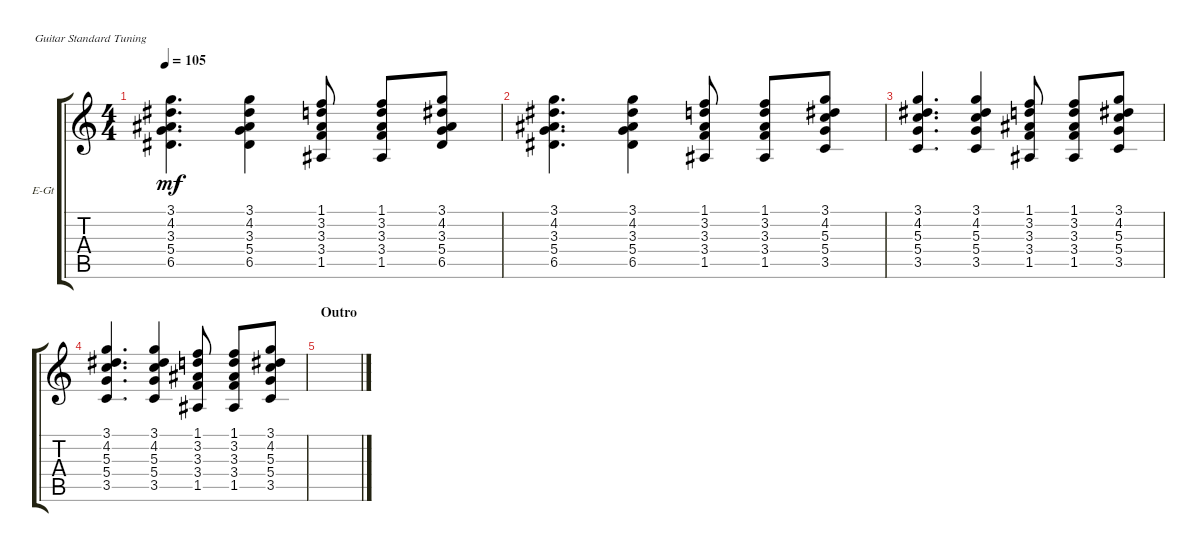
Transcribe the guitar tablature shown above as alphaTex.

\bracketExtendMode groupsimilarinstruments
\firstSystemTrackNameOrientation horizontal
\otherSystemsTrackNameOrientation horizontal
\track ("Electric Guitar 2" "E-Gt") {instrument distortionguitar}
\staff {score tabs}
\tuning (E4 B3 G3 D3 A2 E2)
\ts (4 4)
\tempo 105
\clef g2
\ks c
(6.5 5.4 3.3 4.2 3.1).4{d dy mf} (6.5 5.4 3.3 4.2 3.1).4 (3.3 1.1 3.2 3.4 1.5).8 (3.3 1.1 3.2 3.4 1.5).8 (6.5 5.4 3.3 4.2 3.1).8 |
(6.5 5.4 3.3 4.2 3.1).4{d} (6.5 5.4 3.3 4.2 3.1).4 (3.3 1.1 3.2 3.4 1.5).8 (3.3 1.1 3.2 3.4 1.5).8 (3.5 5.4 5.3 4.2 3.1).8 |
(3.5 5.4 5.3 4.2 3.1).4{d} (3.5 5.4 5.3 4.2 3.1).4 (3.3 1.1 3.2 3.4 1.5).8 (3.3 1.1 3.2 3.4 1.5).8 (3.5 5.4 5.3 4.2 3.1).8 |
(3.5 5.4 5.3 4.2 3.1).4{d} (3.5 5.4 5.3 4.2 3.1).4 (3.3 1.1 3.2 3.4 1.5).8 (3.3 1.1 3.2 3.4 1.5).8 (3.5 5.4 5.3 4.2 3.1).8 |
\section ("" "Outro")
